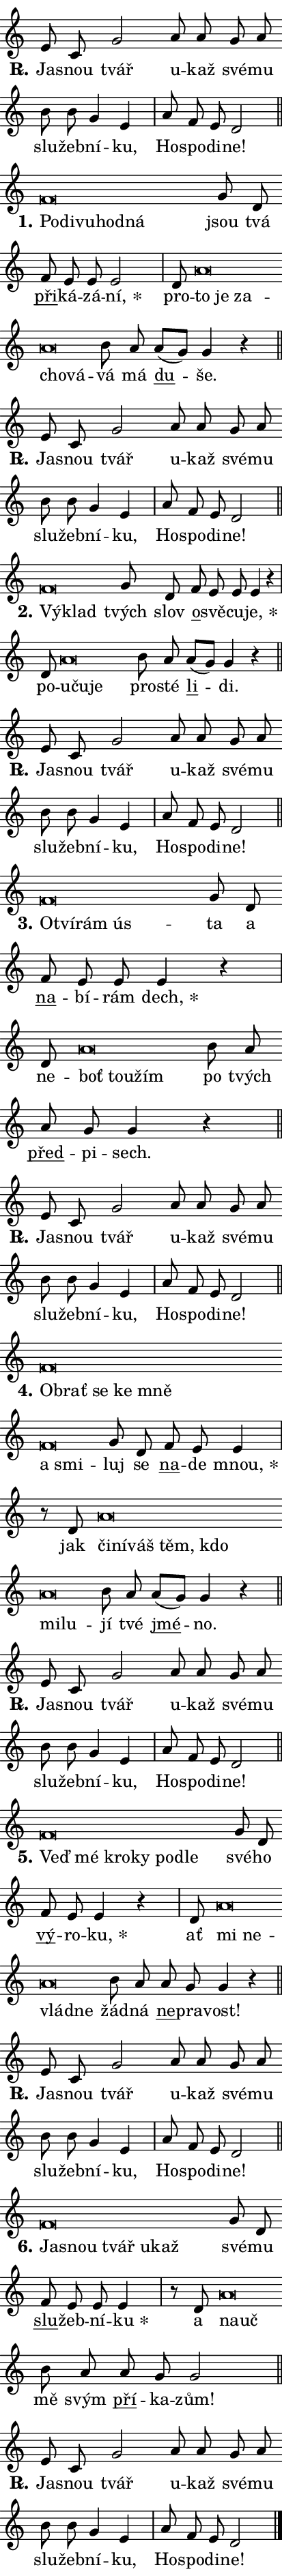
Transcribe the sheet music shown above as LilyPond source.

\version "2.22.1"
\header { tagline = "" }
\paper {
  indent = 0\cm
  top-margin = 0\cm
  right-margin = 0\cm
  bottom-margin = 0\cm
  left-margin = 0\cm
  paper-width = 7\cm
  page-breaking = #ly:one-page-breaking
  system-system-spacing.basic-distance = #11
  score-system-spacing.basic-distance = #11
  ragged-last = ##f
}


%% Author: Thomas Morley
%% https://lists.gnu.org/archive/html/lilypond-user/2020-05/msg00002.html
#(define (line-position grob)
"Returns position of @var[grob} in current system:
   @code{'start}, if at first time-step
   @code{'end}, if at last time-step
   @code{'middle} otherwise
"
  (let* ((col (ly:item-get-column grob))
         (ln (ly:grob-object col 'left-neighbor))
         (rn (ly:grob-object col 'right-neighbor))
         (col-to-check-left (if (ly:grob? ln) ln col))
         (col-to-check-right (if (ly:grob? rn) rn col))
         (break-dir-left
           (and
             (ly:grob-property col-to-check-left 'non-musical #f)
             (ly:item-break-dir col-to-check-left)))
         (break-dir-right
           (and
             (ly:grob-property col-to-check-right 'non-musical #f)
             (ly:item-break-dir col-to-check-right))))
        (cond ((eqv? 1 break-dir-left) 'start)
              ((eqv? -1 break-dir-right) 'end)
              (else 'middle))))

#(define (tranparent-at-line-position vctor)
  (lambda (grob)
  "Relying on @code{line-position} select the relevant enry from @var{vctor}.
Used to determine transparency,"
    (case (line-position grob)
      ((end) (not (vector-ref vctor 0)))
      ((middle) (not (vector-ref vctor 1)))
      ((start) (not (vector-ref vctor 2))))))

noteHeadBreakVisibility =
#(define-music-function (break-visibility)(vector?)
"Makes @code{NoteHead}s transparent relying on @var{break-visibility}"
#{
  \override NoteHead.transparent =
    #(tranparent-at-line-position break-visibility)
#})

#(define delete-ledgers-for-transparent-note-heads
  (lambda (grob)
    "Reads whether a @code{NoteHead} is transparent.
If so this @code{NoteHead} is removed from @code{'note-heads} from
@var{grob}, which is supposed to be @code{LedgerLineSpanner}.
As a result ledgers are not printed for this @code{NoteHead}"
    (let* ((nhds-array (ly:grob-object grob 'note-heads))
           (nhds-list
             (if (ly:grob-array? nhds-array)
                 (ly:grob-array->list nhds-array)
                 '()))
           ;; Relies on the transparent-property being done before
           ;; Staff.LedgerLineSpanner.after-line-breaking is executed.
           ;; This is fragile ...
           (to-keep
             (remove
               (lambda (nhd)
                 (ly:grob-property nhd 'transparent #f))
               nhds-list)))
      ;; TODO find a better method to iterate over grob-arrays, similiar
      ;; to filter/remove etc for lists
      ;; For now rebuilt from scratch
      (set! (ly:grob-object grob 'note-heads)  '())
      (for-each
        (lambda (nhd)
          (ly:pointer-group-interface::add-grob grob 'note-heads nhd))
        to-keep))))

hideNotes = {
  \noteHeadBreakVisibility #begin-of-line-visible
}
unHideNotes = {
  \noteHeadBreakVisibility #all-visible
}

% work-around for resetting accidentals
% https://lilypond.org/doc/v2.23/Documentation/notation/displaying-rhythms#unmetered-music
cadenzaMeasure = {
  \cadenzaOff
  \partial 1024 s1024
  \cadenzaOn
}

#(define-markup-command (accent layout props text) (markup?)
  "Underline accented syllable"
  (interpret-markup layout props
    #{\markup \override #'(offset . 4.3) \underline { #text }#}))

responsum = \markup \concat {
  "R" \hspace #-1.05 \path #0.1 #'((moveto 0 0.07) (lineto 0.9 0.8)) \hspace #0.05 "."
}

\layout {
    \context {
        \Staff
        \remove "Time_signature_engraver"
        \override LedgerLineSpanner.after-line-breaking = #delete-ledgers-for-transparent-note-heads
    }
    \context {
        \Voice {
            \override NoteHead.output-attributes = #'((class . "notehead"))
            \override Hairpin.height = #0.55
        }
    }
    \context {
        \Lyrics {
            \override StanzaNumber.output-attributes = #'((class . "stanzanumber"))
            \override LyricSpace.minimum-distance = #0.9
            \override LyricText.font-name = #"TeX Gyre Schola"
            \override LyricText.font-size = 1
            \override StanzaNumber.font-name = #"TeX Gyre Schola Bold"
            \override StanzaNumber.font-size = 1
        }
    }
}

% magnetic-lyrics.ily
%
%   written by
%     Jean Abou Samra <jean@abou-samra.fr>
%     Werner Lemberg <wl@gnu.org>
%
%   adapted by
%     Jiri Hon <jiri.hon@gmail.com>
%
% Version 2022-Apr-15

% https://www.mail-archive.com/lilypond-user@gnu.org/msg149350.html

#(define (Left_hyphen_pointer_engraver context)
   "Collect syllable-hyphen-syllable occurrences in lyrics and store
them in properties.  This engraver only looks to the left.  For
example, if the lyrics input is @code{foo -- bar}, it does the
following.

@itemize @bullet
@item
Set the @code{text} property of the @code{LyricHyphen} grob between
@q{foo} and @q{bar} to @code{foo}.

@item
Set the @code{left-hyphen} property of the @code{LyricText} grob with
text @q{foo} to the @code{LyricHyphen} grob between @q{foo} and
@q{bar}.
@end itemize

Use this auxiliary engraver in combination with the
@code{lyric-@/text::@/apply-@/magnetic-@/offset!} hook."
   (let ((hyphen #f)
         (text #f))
     (make-engraver
      (acknowledgers
       ((lyric-syllable-interface engraver grob source-engraver)
        (set! text grob)))
      (end-acknowledgers
       ((lyric-hyphen-interface engraver grob source-engraver)
        ;(when (not (grob::has-interface grob 'lyric-space-interface))
          (set! hyphen grob)));)
      ((stop-translation-timestep engraver)
       (when (and text hyphen)
         (ly:grob-set-object! text 'left-hyphen hyphen))
       (set! text #f)
       (set! hyphen #f)))))

#(define (lyric-text::apply-magnetic-offset! grob)
   "If the space between two syllables is less than the value in
property @code{LyricText@/.details@/.squash-threshold}, move the right
syllable to the left so that it gets concatenated with the left
syllable.

Use this function as a hook for
@code{LyricText@/.after-@/line-@/breaking} if the
@code{Left_@/hyphen_@/pointer_@/engraver} is active."
   (let ((hyphen (ly:grob-object grob 'left-hyphen #f)))
     (when hyphen
       (let ((left-text (ly:spanner-bound hyphen LEFT)))
         (when (grob::has-interface left-text 'lyric-syllable-interface)
           (let* ((common (ly:grob-common-refpoint grob left-text X))
                  (this-x-ext (ly:grob-extent grob common X))
                  (left-x-ext
                   (begin
                     ;; Trigger magnetism for left-text.
                     (ly:grob-property left-text 'after-line-breaking)
                     (ly:grob-extent left-text common X)))
                  ;; `delta` is the gap width between two syllables.
                  (delta (- (interval-start this-x-ext)
                            (interval-end left-x-ext)))
                  (details (ly:grob-property grob 'details))
                  (threshold (assoc-get 'squash-threshold details 0.2)))
             (when (< delta threshold)
               (let* (;; We have to manipulate the input text so that
                      ;; ligatures crossing syllable boundaries are not
                      ;; disabled.  For languages based on the Latin
                      ;; script this is essentially a beautification.
                      ;; However, for non-Western scripts it can be a
                      ;; necessity.
                      (lt (ly:grob-property left-text 'text))
                      (rt (ly:grob-property grob 'text))
                      (is-space (grob::has-interface hyphen 'lyric-space-interface))
                      (space (if is-space " " ""))
                      (space-markup (grob-interpret-markup grob " "))
                      (space-size (interval-length (ly:stencil-extent space-markup X)))
                      (extra-delta (if is-space space-size 0))
                      ;; Append new syllable.
                      (ltrt-space (if (and (string? lt) (string? rt))
                                (string-append lt space rt)
                                (make-concat-markup (list lt space rt))))
                      ;; Right-align `ltrt` to the right side.
                      (ltrt-space-markup (grob-interpret-markup
                               grob
                               (make-translate-markup
                                (cons (interval-length this-x-ext) 0)
                                (make-right-align-markup ltrt-space)))))
                 (begin
                   ;; Don't print `left-text`.
                   (ly:grob-set-property! left-text 'stencil #f)
                   ;; Set text and stencil (which holds all collected
                   ;; syllables so far) and shift it to the left.
                   (ly:grob-set-property! grob 'text ltrt-space)
                   (ly:grob-set-property! grob 'stencil ltrt-space-markup)
                   (ly:grob-translate-axis! grob (- (- delta extra-delta)) X))))))))))


#(define (lyric-hyphen::displace-bounds-first grob)
   ;; Make very sure this callback isn't triggered too early.
   (let ((left (ly:spanner-bound grob LEFT))
         (right (ly:spanner-bound grob RIGHT)))
     (ly:grob-property left 'after-line-breaking)
     (ly:grob-property right 'after-line-breaking)
     (ly:lyric-hyphen::print grob)))

squashThreshold = #0.4

\layout {
  \context {
    \Lyrics
    \consists #Left_hyphen_pointer_engraver
    \override LyricText.after-line-breaking =
      #lyric-text::apply-magnetic-offset!
    \override LyricHyphen.stencil = #lyric-hyphen::displace-bounds-first
    \override LyricText.details.squash-threshold = \squashThreshold
    \override LyricHyphen.minimum-distance = 0
    \override LyricHyphen.minimum-length = \squashThreshold
  }
}

squash = \override LyricText.details.squash-threshold = 9999
unSquash = \override LyricText.details.squash-threshold = \squashThreshold

left = \override LyricText.self-alignment-X = #LEFT
unLeft = \revert LyricText.self-alignment-X

starOffset = #(lambda (grob) 
                (let ((x_offset (ly:self-alignment-interface::aligned-on-x-parent grob)))
                  (if (= x_offset 0) 0 (+ x_offset 1.2))))

star = #(define-music-function (syllable)(string?)
"Append star separator at the end of a syllable"
#{
  \once \override LyricText.X-offset = #starOffset
  \lyricmode { \markup {
    #syllable
    \override #'((font-name . "TeX Gyre Schola Bold")) \hspace #0.2 \lower #0.65 \larger "*"
  } }
#})

starAccent = #(define-music-function (syllable)(string?)
"Append star separator at the end of a syllable and make accent"
#{
  \once \override LyricText.X-offset = #starOffset
  \lyricmode { \markup {
    \accent #syllable
    \override #'((font-name . "TeX Gyre Schola Bold")) \hspace #0.2 \lower #0.65 \larger "*"
  } }
#})

breath = #(define-music-function (syllable)(string?)
"Append breathing indicator at the end of a syllable"
#{
  \lyricmode { \markup { #syllable "+" } }
#})

optionalBreath = #(define-music-function (syllable)(string?)
"Append optional breathing indicator at the end of a syllable"
#{
  \lyricmode { \markup { #syllable "(+)" } }
#})


\score {
    <<
        \new Voice = "melody" { \cadenzaOn \key c \major \relative { e'8 c g'2 a8 a \bar "" g a \bar "" b b \bar "" g4 e \cadenzaMeasure \bar "|" a8 f e d2 \cadenzaMeasure \bar "||" \break }
\relative { f'\breve*1/16 \hideNotes \breve*1/16 \bar "" \breve*1/16 \bar "" \breve*1/16 \breve*1/16 \bar "" \unHideNotes g8 d \bar "" f e e e2 \cadenzaMeasure \bar "|" d8 a'\breve*1/16 \hideNotes \breve*1/16 \bar "" \breve*1/16 \bar "" \breve*1/16 \breve*1/16 \bar "" \unHideNotes b8 a \bar "" a[( g)] g4 r \cadenzaMeasure \bar "||" \break }
\relative { e'8 c g'2 a8 a \bar "" g a \bar "" b b \bar "" g4 e \cadenzaMeasure \bar "|" a8 f e d2 \cadenzaMeasure \bar "||" \break }
\relative { f'\breve*1/16 \hideNotes \breve*1/16 \bar "" \unHideNotes g8 d \bar "" f e e e4 r \cadenzaMeasure \bar "|" d8 a'\breve*1/16 \hideNotes \breve*1/16 \breve*1/16 \bar "" \unHideNotes b8 a \bar "" a[( g)] g4 r \cadenzaMeasure \bar "||" \break }
\relative { e'8 c g'2 a8 a \bar "" g a \bar "" b b \bar "" g4 e \cadenzaMeasure \bar "|" a8 f e d2 \cadenzaMeasure \bar "||" \break }
\relative { f'\breve*1/16 \hideNotes \breve*1/16 \bar "" \breve*1/16 \breve*1/16 \bar "" \unHideNotes g8 d \bar "" f e e e4 r \cadenzaMeasure \bar "|" d8 a'\breve*1/16 \hideNotes \breve*1/16 \breve*1/16 \bar "" \unHideNotes b8 a \bar "" a g g4 r \cadenzaMeasure \bar "||" \break }
\relative { e'8 c g'2 a8 a \bar "" g a \bar "" b b \bar "" g4 e \cadenzaMeasure \bar "|" a8 f e d2 \cadenzaMeasure \bar "||" \break }
\relative { f'\breve*1/16 \hideNotes \breve*1/16 \bar "" \breve*1/16 \bar "" \breve*1/16 \bar "" \breve*1/16 \bar "" \breve*1/16 \breve*1/16 \bar "" \unHideNotes g8 d \bar "" f e e4 \cadenzaMeasure \bar "|" r8 d8 a'\breve*1/16 \hideNotes \breve*1/16 \bar "" \breve*1/16 \bar "" \breve*1/16 \bar "" \breve*1/16 \bar "" \breve*1/16 \breve*1/16 \bar "" \unHideNotes b8 a \bar "" a[( g)] g4 r \cadenzaMeasure \bar "||" \break }
\relative { e'8 c g'2 a8 a \bar "" g a \bar "" b b \bar "" g4 e \cadenzaMeasure \bar "|" a8 f e d2 \cadenzaMeasure \bar "||" \break }
\relative { f'\breve*1/16 \hideNotes \breve*1/16 \bar "" \breve*1/16 \bar "" \breve*1/16 \bar "" \breve*1/16 \breve*1/16 \bar "" \unHideNotes g8 d \bar "" f e e4 r \cadenzaMeasure \bar "|" d8 a'\breve*1/16 \hideNotes \breve*1/16 \bar "" \breve*1/16 \breve*1/16 \bar "" \unHideNotes b8 a \bar "" a g g4 r \cadenzaMeasure \bar "||" \break }
\relative { e'8 c g'2 a8 a \bar "" g a \bar "" b b \bar "" g4 e \cadenzaMeasure \bar "|" a8 f e d2 \cadenzaMeasure \bar "||" \break }
\relative { f'\breve*1/16 \hideNotes \breve*1/16 \bar "" \breve*1/16 \bar "" \breve*1/16 \breve*1/16 \bar "" \unHideNotes g8 d \bar "" f e e e4 \cadenzaMeasure \bar "|" r8 d8 a'\breve*1/16 \hideNotes \breve*1/16 \bar "" \unHideNotes b8 a \bar "" a g g2 \cadenzaMeasure \bar "||" \break }
\relative { e'8 c g'2 a8 a \bar "" g a \bar "" b b \bar "" g4 e \cadenzaMeasure \bar "|" a8 f e d2 \cadenzaMeasure \bar "||" \break } \bar "|." }
        \new Lyrics \lyricsto "melody" { \lyricmode { \set stanza = \responsum
Ja -- snou tvář u -- kaž své -- mu slu -- žeb -- ní -- ku, Ho -- spo -- di -- ne!
\set stanza = "1."
\left Po -- \squash di -- vu -- hod -- ná \unLeft \unSquash jsou tvá \markup \accent při -- ká -- zá -- \star ní, pro -- \left to \squash je za -- cho -- vá -- \unLeft \unSquash vá má \markup \accent du -- še.
\set stanza = \responsum
Ja -- snou tvář u -- kaž své -- mu slu -- žeb -- ní -- ku, Ho -- spo -- di -- ne!
\set stanza = "2."
\left Vý -- \squash klad \unLeft \unSquash tvých slov \markup \accent o -- svě -- cu -- \star je, po -- \left u -- \squash ču -- je \unLeft \unSquash pro -- sté \markup \accent li -- di.
\set stanza = \responsum
Ja -- snou tvář u -- kaž své -- mu slu -- žeb -- ní -- ku, Ho -- spo -- di -- ne!
\set stanza = "3."
\left O -- \squash tví -- rám ús -- \unLeft \unSquash ta a \markup \accent na -- bí -- rám \star dech, ne -- \left boť \squash tou -- žím \unLeft \unSquash po tvých \markup \accent před -- pi -- sech.
\set stanza = \responsum
Ja -- snou tvář u -- kaž své -- mu slu -- žeb -- ní -- ku, Ho -- spo -- di -- ne!
\set stanza = "4."
\left O -- \squash brať se ke mně a smi -- \unLeft \unSquash luj se \markup \accent na -- de \star mnou, jak \left či -- \squash ní -- váš těm, kdo mi -- lu -- \unLeft \unSquash jí tvé \markup \accent jmé -- no.
\set stanza = \responsum
Ja -- snou tvář u -- kaž své -- mu slu -- žeb -- ní -- ku, Ho -- spo -- di -- ne!
\set stanza = "5."
\left Veď \squash mé kro -- ky po -- dle \unLeft \unSquash své -- ho \markup \accent vý -- ro -- \star ku, ať \left mi \squash ne -- vlád -- ne \unLeft \unSquash žád -- ná \markup \accent ne -- pra -- vost!
\set stanza = \responsum
Ja -- snou tvář u -- kaž své -- mu slu -- žeb -- ní -- ku, Ho -- spo -- di -- ne!
\set stanza = "6."
\left Ja -- \squash snou tvář u -- kaž \unLeft \unSquash své -- mu \markup \accent slu -- žeb -- ní -- \star ku a \left na -- \squash uč \unLeft \unSquash mě svým \markup \accent pří -- ka -- zům!
\set stanza = \responsum
Ja -- snou tvář u -- kaž své -- mu slu -- žeb -- ní -- ku, Ho -- spo -- di -- ne! } }
    >>
    \layout {}
}
